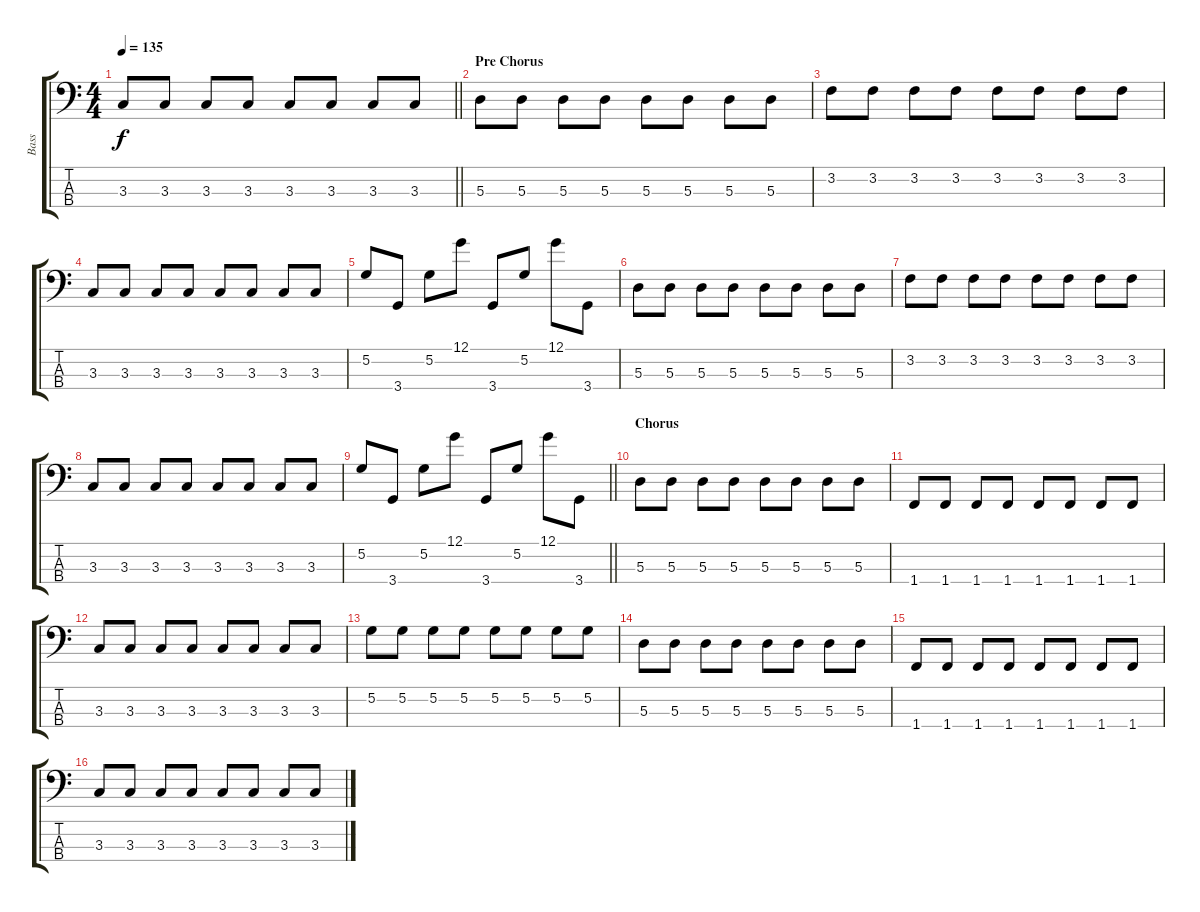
\track ("Bass" "Bass") {instrument electricbassfinger}
\staff {score tabs}
\tuning (G2 D2 A1 E1) {hide}
\ts (4 4)
\tempo 135
\clef f4
\barLineRight lightlight
\ks c
3.3.8{dy f} 3.3.8 3.3.8 3.3.8 3.3.8 3.3.8 3.3.8 3.3.8 |
\section ("" "Pre Chorus")
5.3.8 5.3.8 5.3.8 5.3.8 5.3.8 5.3.8 5.3.8 5.3.8 |
3.2.8 3.2.8 3.2.8 3.2.8 3.2.8 3.2.8 3.2.8 3.2.8 |
3.3.8 3.3.8 3.3.8 3.3.8 3.3.8 3.3.8 3.3.8 3.3.8 |
5.2.8 3.4.8 5.2.8 12.1.8 3.4.8 5.2.8 12.1.8 3.4.8 |
5.3.8 5.3.8 5.3.8 5.3.8 5.3.8 5.3.8 5.3.8 5.3.8 |
3.2.8 3.2.8 3.2.8 3.2.8 3.2.8 3.2.8 3.2.8 3.2.8 |
3.3.8 3.3.8 3.3.8 3.3.8 3.3.8 3.3.8 3.3.8 3.3.8 |
\barLineRight lightlight
5.2.8 3.4.8 5.2.8 12.1.8 3.4.8 5.2.8 12.1.8 3.4.8 |
\section ("" "Chorus")
5.3.8 5.3.8 5.3.8 5.3.8 5.3.8 5.3.8 5.3.8 5.3.8 |
1.4.8 1.4.8 1.4.8 1.4.8 1.4.8 1.4.8 1.4.8 1.4.8 |
3.3.8 3.3.8 3.3.8 3.3.8 3.3.8 3.3.8 3.3.8 3.3.8 |
5.2.8 5.2.8 5.2.8 5.2.8 5.2.8 5.2.8 5.2.8 5.2.8 |
5.3.8 5.3.8 5.3.8 5.3.8 5.3.8 5.3.8 5.3.8 5.3.8 |
1.4.8 1.4.8 1.4.8 1.4.8 1.4.8 1.4.8 1.4.8 1.4.8 |
3.3.8 3.3.8 3.3.8 3.3.8 3.3.8 3.3.8 3.3.8 3.3.8
